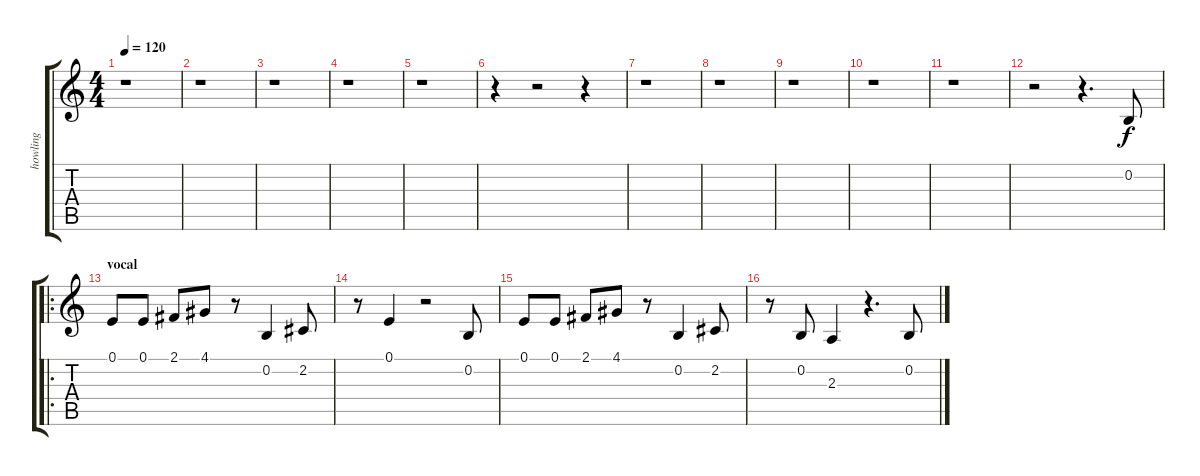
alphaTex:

\track ("howling" "howling") {instrument lead5charang}
\staff {score tabs}
\tuning (E4 B3 G3 D3 A2 E2) {hide}
\ts (4 4)
\tempo 120
\clef g2
\ks c
r.1{dy f instrument lead5charang} |
r.1 |
r.1 |
r.1 |
r.1 |
r.4 r.2 r.4 |
r.1 |
r.1 |
r.1 |
r.1 |
r.1 |
r.2 r.4{d} 0.2.8 |
\ro
\section ("" "vocal")
0.1.8 0.1.8 2.1.8 4.1.8 r.8 0.2.4 2.2.8 |
r.8 0.1.4 r.2 0.2.8 |
0.1.8 0.1.8 2.1.8 4.1.8 r.8 0.2.4 2.2.8 |
r.8 0.2.8 2.3.4 r.4{d} 0.2.8
